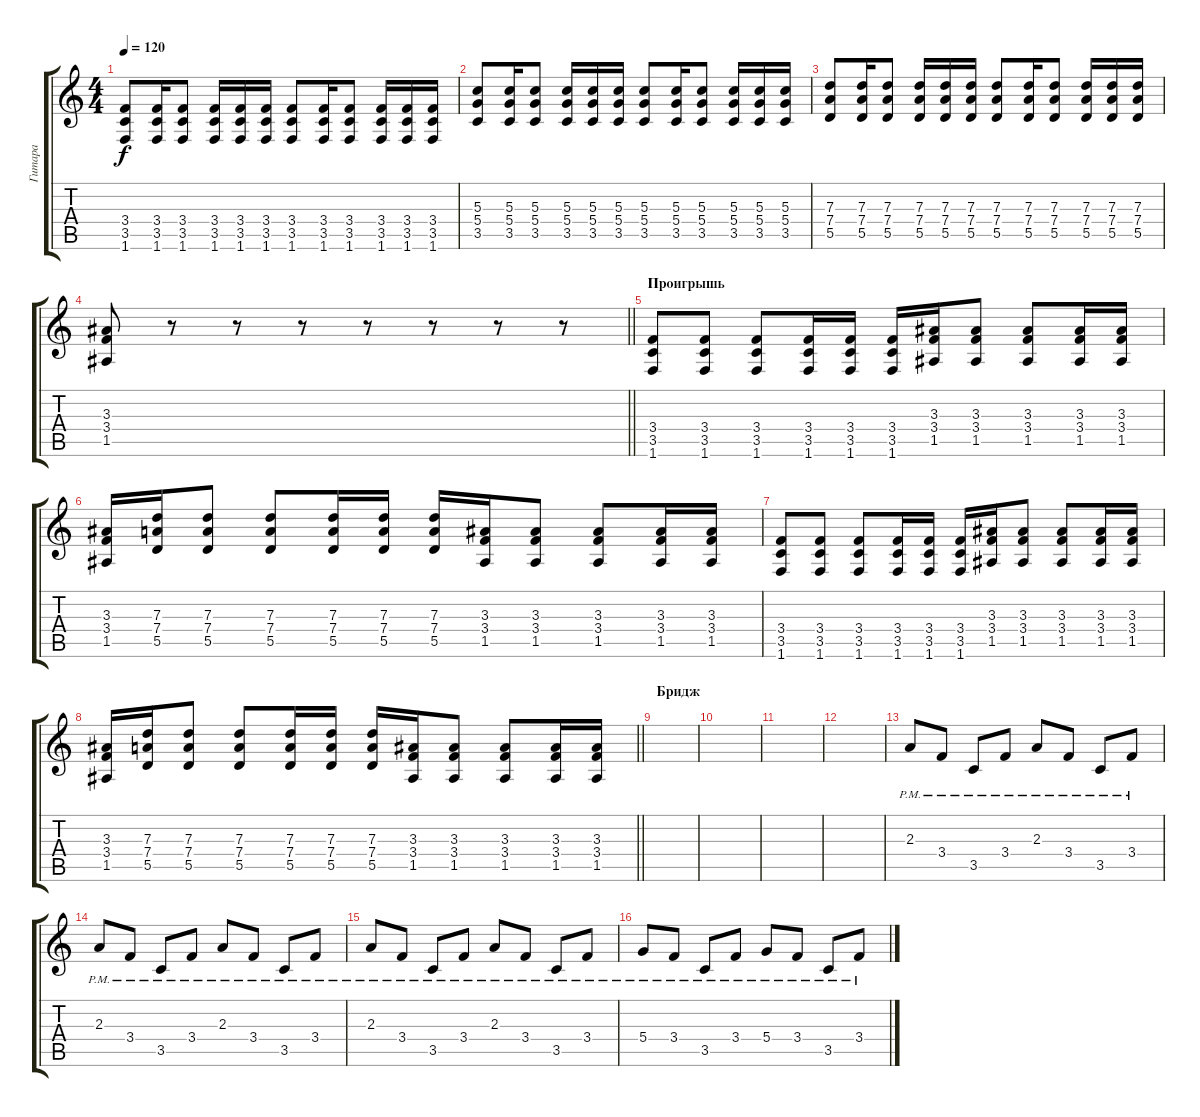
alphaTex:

\track ("Гитара" "Гитара") {instrument overdrivenguitar}
\staff {score tabs}
\tuning (E4 B3 G3 D3 A2 E2) {hide}
\ts (4 4)
\tempo 120
\clef g2
\ks c
(3.4 3.5 1.6).8{dy f} (3.4 3.5 1.6).16 (3.4 3.5 1.6).8 (3.4 3.5 1.6).16 (3.4 3.5 1.6).16 (3.4 3.5 1.6).16 (3.4 3.5 1.6).8 (3.4 3.5 1.6).16 (3.4 3.5 1.6).8 (3.4 3.5 1.6).16 (3.4 3.5 1.6).16 (3.4 3.5 1.6).16 |
(5.3 5.4 3.5).8 (5.3 5.4 3.5).16 (5.3 5.4 3.5).8 (5.3 5.4 3.5).16 (5.3 5.4 3.5).16 (5.3 5.4 3.5).16 (5.3 5.4 3.5).8 (5.3 5.4 3.5).16 (5.3 5.4 3.5).8 (5.3 5.4 3.5).16 (5.3 5.4 3.5).16 (5.3 5.4 3.5).16 |
(7.3 7.4 5.5).8 (7.3 7.4 5.5).16 (7.3 7.4 5.5).8 (7.3 7.4 5.5).16 (7.3 7.4 5.5).16 (7.3 7.4 5.5).16 (7.3 7.4 5.5).8 (7.3 7.4 5.5).16 (7.3 7.4 5.5).8 (7.3 7.4 5.5).16 (7.3 7.4 5.5).16 (7.3 7.4 5.5).16 |
\barLineRight lightlight
(3.3 3.4 1.5).8 r.8 r.8 r.8 r.8 r.8 r.8 r.8 |
\section ("" "Проигрышь")
(3.4 3.5 1.6).8 (3.4 3.5 1.6).8 (3.4 3.5 1.6).8 (3.4 3.5 1.6).16 (3.4 3.5 1.6).16 (3.4 3.5 1.6).16 (3.3 3.4 1.5).16 (3.3 3.4 1.5).8 (3.3 3.4 1.5).8 (3.3 3.4 1.5).16 (3.3 3.4 1.5).16 |
(3.3 3.4 1.5).16 (7.3 7.4 5.5).16 (7.3 7.4 5.5).8 (7.3 7.4 5.5).8 (7.3 7.4 5.5).16 (7.3 7.4 5.5).16 (7.3 7.4 5.5).16 (3.3 3.4 1.5).16 (3.3 3.4 1.5).8 (3.3 3.4 1.5).8 (3.3 3.4 1.5).16 (3.3 3.4 1.5).16 |
(3.4 3.5 1.6).8 (3.4 3.5 1.6).8 (3.4 3.5 1.6).8 (3.4 3.5 1.6).16 (3.4 3.5 1.6).16 (3.4 3.5 1.6).16 (3.3 3.4 1.5).16 (3.3 3.4 1.5).8 (3.3 3.4 1.5).8 (3.3 3.4 1.5).16 (3.3 3.4 1.5).16 |
\barLineRight lightlight
(3.3 3.4 1.5).16 (7.3 7.4 5.5).16 (7.3 7.4 5.5).8 (7.3 7.4 5.5).8 (7.3 7.4 5.5).16 (7.3 7.4 5.5).16 (7.3 7.4 5.5).16 (3.3 3.4 1.5).16 (3.3 3.4 1.5).8 (3.3 3.4 1.5).8 (3.3 3.4 1.5).16 (3.3 3.4 1.5).16 |
\section ("" "Бридж")
|
|
|
|
2.3{pm}.8 3.4{pm}.8 3.5{pm}.8 3.4{pm}.8 2.3{pm}.8 3.4{pm}.8 3.5{pm}.8 3.4{pm}.8 |
2.3{pm}.8 3.4{pm}.8 3.5{pm}.8 3.4{pm}.8 2.3{pm}.8 3.4{pm}.8 3.5{pm}.8 3.4{pm}.8 |
2.3{pm}.8 3.4{pm}.8 3.5{pm}.8 3.4{pm}.8 2.3{pm}.8 3.4{pm}.8 3.5{pm}.8 3.4{pm}.8 |
5.4{pm}.8 3.4{pm}.8 3.5{pm}.8 3.4{pm}.8 5.4{pm}.8 3.4{pm}.8 3.5{pm}.8 3.4{pm}.8
